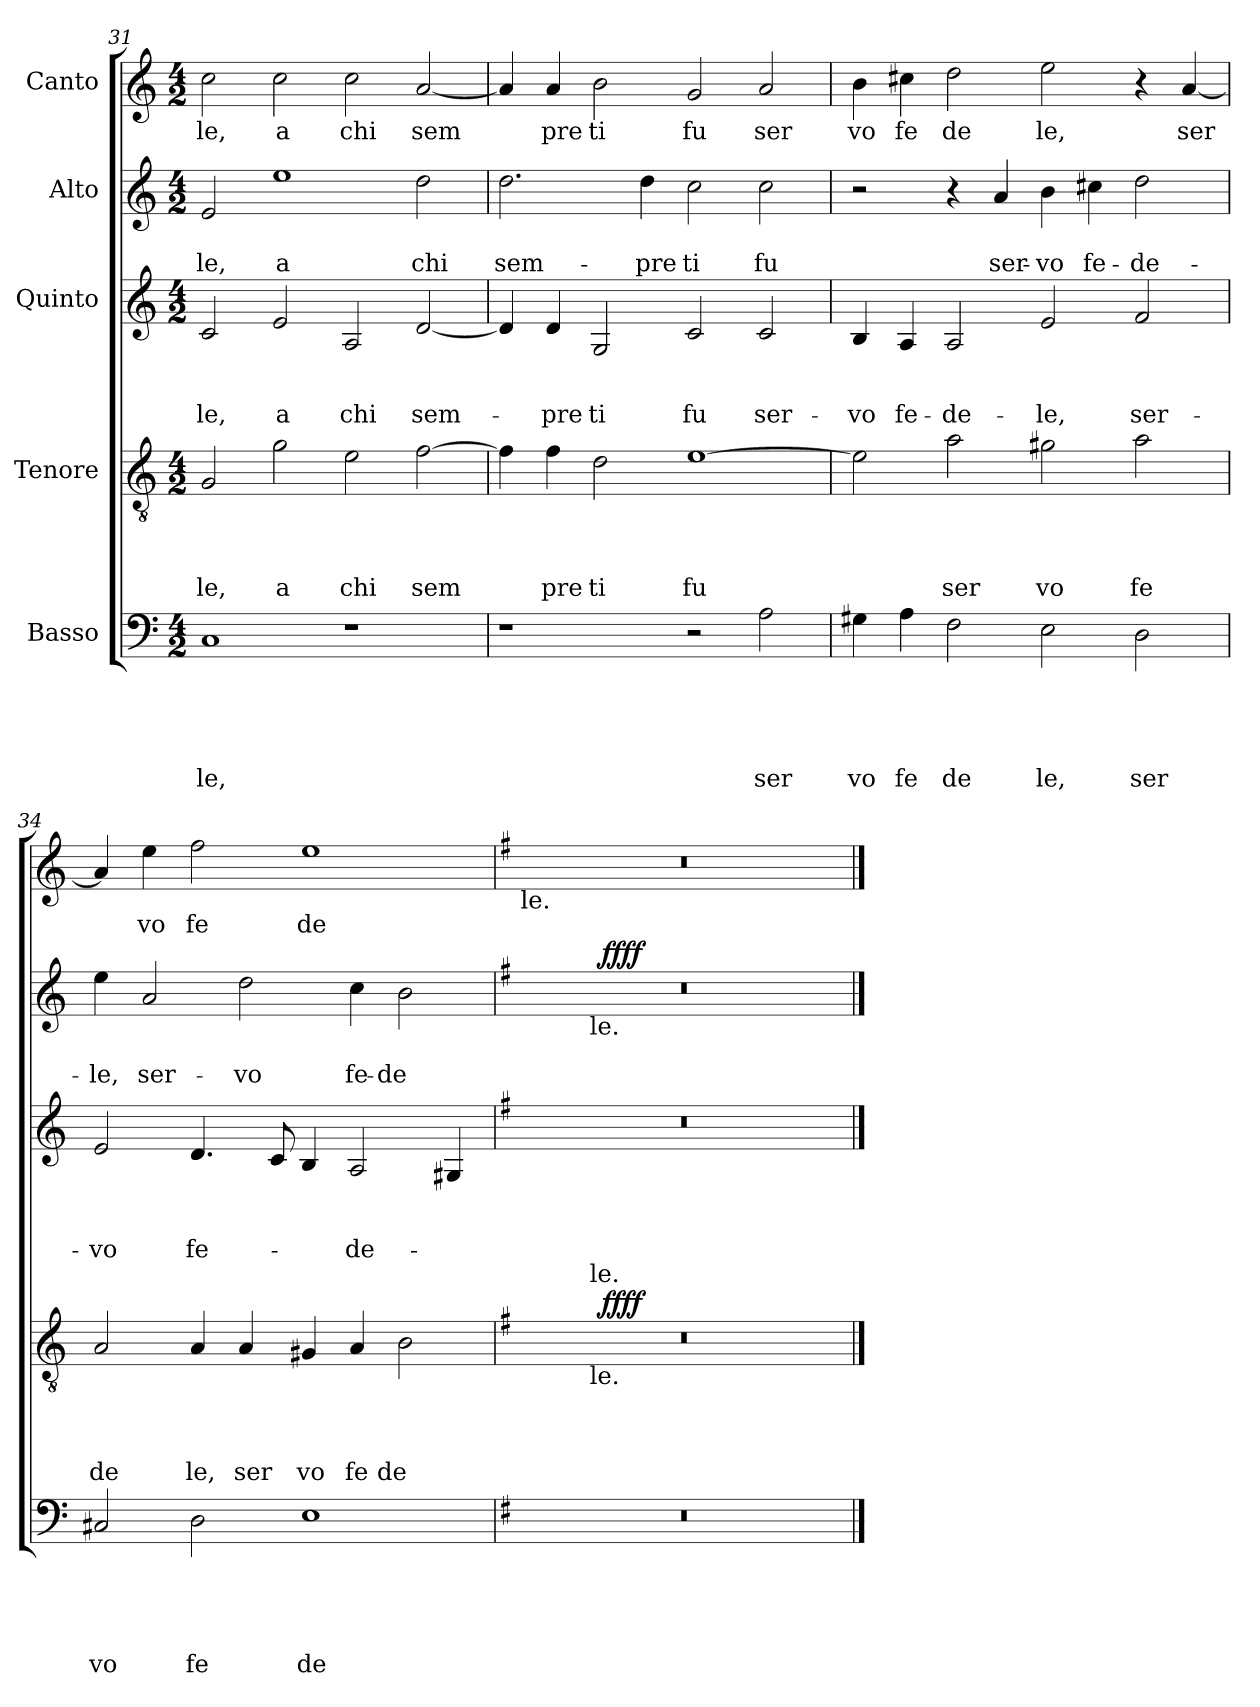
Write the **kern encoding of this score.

**kern	**text	**text	**text	**text	**text	**kern	**text	**text	**text	**text	**dynam	**kern	**text	**text	**text	**kern	**text	**text	**dynam	**kern	**text
*part5	*part5	*part5	*part5	*part5	*part5	*part4	*part4	*part4	*part4	*part4	*part4	*part3	*part3	*part3	*part3	*part2	*part2	*part2	*part2	*part1	*part1
*staff5	*staff5	*staff5	*staff5	*staff5	*staff5	*staff4	*staff4	*staff4	*staff4	*staff4	*staff4	*staff3	*staff3	*staff3	*staff3	*staff2	*staff2	*staff2	*staff2	*staff1	*staff1
*I"Basso	*	*	*	*	*	*I"Tenore	*	*	*	*	*	*I"Quinto	*	*	*	*I"Alto	*	*	*	*I"Canto	*
!!LO:PB:g=z
*clefF4	*	*	*	*	*	*clefGv2	*	*	*	*	*	*clefG2	*	*	*	*clefG2	*	*	*	*clefG2	*
*k[]	*	*	*	*	*	*k[]	*	*	*	*	*	*k[]	*	*	*	*k[]	*	*	*	*k[]	*
*C:	*	*	*	*	*	*C:	*	*	*	*	*	*C:	*	*	*	*C:	*	*	*	*C:	*
*M4/2	*	*	*	*	*	*M4/2	*	*	*	*	*	*M4/2	*	*	*	*M4/2	*	*	*	*M4/2	*
=31	=31	=31	=31	=31	=31	=31	=31	=31	=31	=31	=31	=31	=31	=31	=31	=31	=31	=31	=31	=31	=31
!	!	!	!	!	!LO:LY:b	!	!	!	!	!LO:LY:b	!	!	!	!	!LO:LY:b	!	!	!LO:LY:b	!	!	!LO:LY:b
1C	.	.	.	.	le,	2G/	.	.	.	le,	.	2c/	.	.	le,	2e/	.	-le,	.	2cc\	le,
!	!	!	!	!	!	!	!	!	!	!LO:LY:b	!	!	!	!	!LO:LY:b	!	!	!LO:LY:b	!	!	!LO:LY:b
.	.	.	.	.	.	2g\	.	.	.	a	.	2e/	.	.	a	1ee	.	a	.	2cc\	a
!	!	!	!	!	!	!	!	!	!	!LO:LY:b	!	!	!	!	!LO:LY:b	!	!	!	!	!	!LO:LY:b
1r	.	.	.	.	.	2e\	.	.	.	chi	.	2A/	.	.	chi	.	.	.	.	2cc\	chi
!	!	!	!	!	!	!	!	!	!	!LO:LY:b	!	!	!	!	!LO:LY:b	!	!	!LO:LY:b	!	!	!LO:LY:b
.	.	.	.	.	.	[>2f\	.	.	.	sem	.	[<2d/	.	.	sem-	2dd\	.	chi	.	[<2a/	sem
=32	=32	=32	=32	=32	=32	=32	=32	=32	=32	=32	=32	=32	=32	=32	=32	=32	=32	=32	=32	=32	=32
!	!	!	!	!	!	!	!	!	!	!	!	!	!	!	!	!	!	!LO:LY:b	!	!	!
1r	.	.	.	.	.	4f\]	.	.	.	.	.	4d/]	.	.	.	2.dd\	.	sem-	.	4a/]	.
!	!	!	!	!	!	!	!	!	!	!LO:LY:b	!	!	!	!	!LO:LY:b	!	!	!	!	!	!LO:LY:b
.	.	.	.	.	.	4f\	.	.	.	pre	.	4d/	.	.	-pre	.	.	.	.	4a/	pre
!	!	!	!	!	!	!	!	!	!	!LO:LY:b	!	!	!	!	!LO:LY:b	!	!	!	!	!	!LO:LY:b
.	.	.	.	.	.	2d\	.	.	.	ti	.	2G/	.	.	ti	.	.	.	.	2b\	ti
!	!	!	!	!	!	!	!	!	!	!	!	!	!	!	!	!	!	!LO:LY:b	!	!	!
.	.	.	.	.	.	.	.	.	.	.	.	.	.	.	.	4dd\	.	-pre	.	.	.
!	!	!	!	!	!	!	!	!	!	!LO:LY:b	!	!	!	!	!LO:LY:b	!	!	!LO:LY:b	!	!	!LO:LY:b
2r	.	.	.	.	.	[>1e	.	.	.	fu	.	2c/	.	.	fu	2cc\	.	ti	.	2g/	fu
!	!	!	!	!	!LO:LY:b	!	!	!	!	!	!	!	!	!	!LO:LY:b	!	!	!LO:LY:b	!	!	!LO:LY:b
2A\	.	.	.	.	ser	.	.	.	.	.	.	2c/	.	.	ser-	2cc\	.	fu	.	2a/	ser
=33	=33	=33	=33	=33	=33	=33	=33	=33	=33	=33	=33	=33	=33	=33	=33	=33	=33	=33	=33	=33	=33
!	!	!	!	!	!LO:LY:b	!	!	!	!	!	!	!	!	!	!LO:LY:b	!	!	!	!	!	!LO:LY:b
4G#X\	.	.	.	.	vo	2e\]	.	.	.	.	.	4B/	.	.	-vo	2r	.	.	.	4b\	vo
!	!	!	!	!	!LO:LY:b	!	!	!	!	!	!	!	!	!	!LO:LY:b	!	!	!	!	!	!LO:LY:b
4A\	.	.	.	.	fe	.	.	.	.	.	.	4A/	.	.	fe-	.	.	.	.	4cc#X\	fe
!	!	!	!	!	!LO:LY:b	!	!	!	!	!LO:LY:b	!	!	!	!	!LO:LY:b	!	!	!	!	!	!LO:LY:b
2F\	.	.	.	.	de	2a\	.	.	.	ser	.	2A/	.	.	-de-	4r	.	.	.	2dd\	de
!	!	!	!	!	!	!	!	!	!	!	!	!	!	!	!	!	!	!LO:LY:b	!	!	!
.	.	.	.	.	.	.	.	.	.	.	.	.	.	.	.	4a/	.	ser-	.	.	.
!	!	!	!	!	!LO:LY:b	!	!	!	!	!LO:LY:b	!	!	!	!	!LO:LY:b	!	!	!LO:LY:b	!	!	!LO:LY:b
2E\	.	.	.	.	le,	2g#X\	.	.	.	vo	.	2e/	.	.	-le,	4b\	.	-vo	.	2ee\	le,
!	!	!	!	!	!	!	!	!	!	!	!	!	!	!	!	!	!	!LO:LY:b	!	!	!
.	.	.	.	.	.	.	.	.	.	.	.	.	.	.	.	4cc#X\	.	fe-	.	.	.
!	!	!	!	!	!LO:LY:b	!	!	!	!	!LO:LY:b	!	!	!	!	!LO:LY:b	!	!	!LO:LY:b	!	!	!
2D\	.	.	.	.	ser	2a\	.	.	.	fe	.	2f/	.	.	ser-	2dd\	.	-de-	.	4r	.
!	!	!	!	!	!	!	!	!	!	!	!	!	!	!	!	!	!	!	!	!	!LO:LY:b
.	.	.	.	.	.	.	.	.	.	.	.	.	.	.	.	.	.	.	.	[<4a/	ser
=34	=34	=34	=34	=34	=34	=34	=34	=34	=34	=34	=34	=34	=34	=34	=34	=34	=34	=34	=34	=34	=34
!	!	!	!	!	!LO:LY:b	!	!	!	!	!LO:LY:b	!	!	!	!	!LO:LY:b	!	!	!LO:LY:b	!	!	!
2C#X/	.	.	.	.	vo	2A/	.	.	.	de	.	2e/	.	.	-vo	4ee\	.	-le,	.	4a/]	.
!	!	!	!	!	!	!	!	!	!	!	!	!	!	!	!	!	!	!LO:LY:b	!	!	!LO:LY:b
.	.	.	.	.	.	.	.	.	.	.	.	.	.	.	.	2a/	.	ser-	.	4ee\	vo
!	!	!	!	!	!LO:LY:b	!	!	!	!	!LO:LY:b	!	!	!	!	!LO:LY:b	!	!	!	!	!	!LO:LY:b
2D\	.	.	.	.	fe	4A/	.	.	.	le,	.	4.d/	.	.	fe-	.	.	.	.	2ff\	fe
!	!	!	!	!	!	!	!	!	!	!LO:LY:b	!	!	!	!	!	!	!	!LO:LY:b	!	!	!
.	.	.	.	.	.	4A/	.	.	.	ser	.	.	.	.	.	2dd\	.	-vo	.	.	.
.	.	.	.	.	.	.	.	.	.	.	.	8c/	.	.	.	.	.	.	.	.	.
!	!	!	!	!	!LO:LY:b	!	!	!	!	!LO:LY:b	!	!	!	!	!	!	!	!	!	!	!LO:LY:b
1E	.	.	.	.	de	4G#X/	.	.	.	vo	.	4B/	.	.	.	.	.	.	.	1ee	de
!	!	!	!	!	!	!	!	!	!	!LO:LY:b	!	!	!	!	!LO:LY:b	!	!	!LO:LY:b	!	!	!
.	.	.	.	.	.	4A/	.	.	.	fe	.	2A/	.	.	-de-	4cc\	.	fe-	.	.	.
!	!	!	!	!	!	!	!	!	!	!LO:LY:b	!	!	!	!	!	!	!	!LO:LY:b	!	!	!
.	.	.	.	.	.	2B\	.	.	.	de	.	.	.	.	.	2b\	.	-de-	.	.	.
.	.	.	.	.	.	.	.	.	.	.	.	4G#X/	.	.	.	.	.	.	.	.	.
=35	=35	=35	=35	=35	=35	=35	=35	=35	=35	=35	=35	=35	=35	=35	=35	=35	=35	=35	=35	=35	=35
*k[f#]	*	*	*	*	*	*k[f#]	*	*	*	*	*	*k[f#]	*	*	*	*k[f#]	*	*	*	*k[f#]	*
*G:	*	*	*	*	*	*G:	*	*	*	*	*	*G:	*	*	*	*G:	*	*	*	*G:	*
*	*	*	*	*	*	*^	*	*	*	*	*	*	*	*	*	*^	*	*	*	*	*
!	!	!	!	!	!	!	!	!	!	!	!	!	!	!	!	!	!	!	!	!	!	!LO:TX:b:t=le.	!
*	*	*	*	*	*	*	*^	*	*	*	*	*	*	*	*	*	*	*^	*	*	*	*	*
0r	.	.	.	.	.	0r	4ryy	4ryy	.	.	.	.	.	0r	.	.	.	0r	4ryy	4ryy	.	.	.	0r	.
.	.	.	.	.	.	.	16.ryy	16ryy	.	.	.	.	.	.	.	.	.	.	16.ryy	16ryy	.	.	.	.	.
!	!	!	!	!	!	!	!	!	!	!	!	!	!	!	!	!	!	!	!	!LO:TX:b:t=le.	!	!	!	!	!
!	!	!	!	!	!	!	!	!LO:TX:b:t=le.	!	!	!	!	!	!	!	!	!	!	!	!	!	!	!	!	!
!	!	!	!	!	!	!	!	!LO:TX:a:t=le.	!	!	!	!	!	!	!	!	!	!	!	!	!	!	!	!	!
.	.	.	.	.	.	.	.	1ryy	.	.	.	.	.	.	.	.	.	.	.	1ryy	.	.	.	.	.
!	!	!	!	!	!	!	!	!	!	!	!	!	!LO:DY:b	!	!	!	!	!	!	!	!	!	!LO:DY:b	!	!
.	.	.	.	.	.	.	1ryy	.	.	.	.	.	ffff	.	.	.	.	.	1ryy	.	.	.	ffff	.	.
.	.	.	.	.	.	.	.	2ryy	.	.	.	.	.	.	.	.	.	.	.	2ryy	.	.	.	.	.
.	.	.	.	.	.	.	2ryy	.	.	.	.	.	.	.	.	.	.	.	2ryy	.	.	.	.	.	.
.	.	.	.	.	.	.	.	8.ryy	.	.	.	.	.	.	.	.	.	.	.	8.ryy	.	.	.	.	.
.	.	.	.	.	.	.	8ryy	.	.	.	.	.	.	.	.	.	.	.	8ryy	.	.	.	.	.	.
.	.	.	.	.	.	.	32ryy	.	.	.	.	.	.	.	.	.	.	.	32ryy	.	.	.	.	.	.
*	*	*	*	*	*	*v	*v	*v	*	*	*	*	*	*	*	*	*	*v	*v	*v	*	*	*	*	*
==	==	==	==	==	==	==	==	==	==	==	==	==	==	==	==	==	==	==	==	==	==
*-	*-	*-	*-	*-	*-	*-	*-	*-	*-	*-	*-	*-	*-	*-	*-	*-	*-	*-	*-	*-	*-
